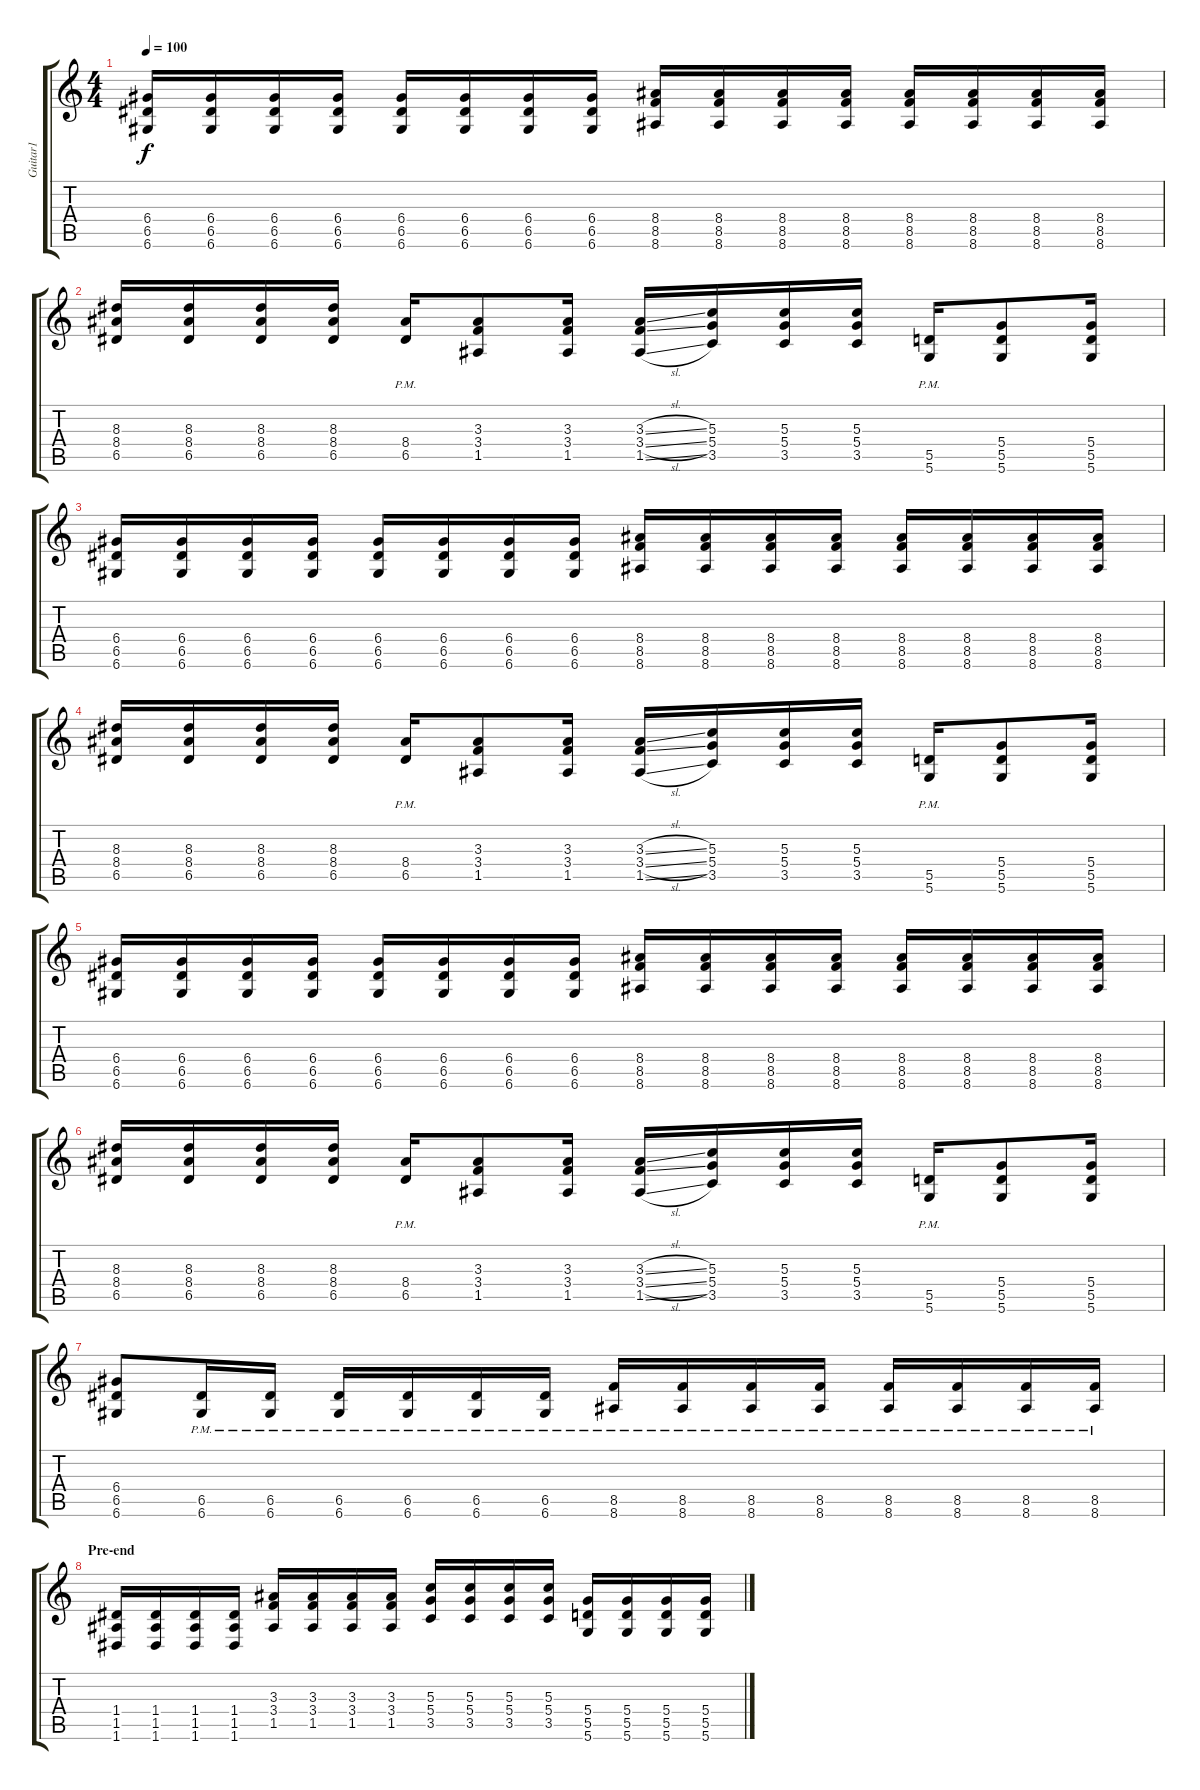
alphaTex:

\track ("Guitar1" "Guitar1") {instrument distortionguitar}
\staff {score tabs}
\tuning (E4 B3 G3 D3 A2 D2) {hide}
\ts (4 4)
\tempo 100
\clef g2
\ks c
(6.4 6.5 6.6).16{dy f} (6.4 6.5 6.6).16 (6.4 6.5 6.6).16 (6.4 6.5 6.6).16 (6.4 6.5 6.6).16 (6.4 6.5 6.6).16 (6.4 6.5 6.6).16 (6.4 6.5 6.6).16 (8.4 8.5 8.6).16 (8.4 8.5 8.6).16 (8.4 8.5 8.6).16 (8.4 8.5 8.6).16 (8.4 8.5 8.6).16 (8.4 8.5 8.6).16 (8.4 8.5 8.6).16 (8.4 8.5 8.6).16 |
(8.3 8.4 6.5).16 (8.3 8.4 6.5).16 (8.3 8.4 6.5).16 (8.3 8.4 6.5).16 (8.4{pm} 6.5{pm}).16 (3.3 3.4 1.5).8 (3.3 3.4 1.5).16 (3.3{sl} 3.4{sl} 1.5{sl}).16 (5.3 5.4 3.5).16 (5.3 5.4 3.5).16 (5.3 5.4 3.5).16 (5.5{pm} 5.6{pm}).16 (5.4 5.5 5.6).8 (5.4 5.5 5.6).16 |
(6.4 6.5 6.6).16 (6.4 6.5 6.6).16 (6.4 6.5 6.6).16 (6.4 6.5 6.6).16 (6.4 6.5 6.6).16 (6.4 6.5 6.6).16 (6.4 6.5 6.6).16 (6.4 6.5 6.6).16 (8.4 8.5 8.6).16 (8.4 8.5 8.6).16 (8.4 8.5 8.6).16 (8.4 8.5 8.6).16 (8.4 8.5 8.6).16 (8.4 8.5 8.6).16 (8.4 8.5 8.6).16 (8.4 8.5 8.6).16 |
(8.3 8.4 6.5).16 (8.3 8.4 6.5).16 (8.3 8.4 6.5).16 (8.3 8.4 6.5).16 (8.4{pm} 6.5{pm}).16 (3.3 3.4 1.5).8 (3.3 3.4 1.5).16 (3.3{sl} 3.4{sl} 1.5{sl}).16 (5.3 5.4 3.5).16 (5.3 5.4 3.5).16 (5.3 5.4 3.5).16 (5.5{pm} 5.6{pm}).16 (5.4 5.5 5.6).8 (5.4 5.5 5.6).16 |
(6.4 6.5 6.6).16 (6.4 6.5 6.6).16 (6.4 6.5 6.6).16 (6.4 6.5 6.6).16 (6.4 6.5 6.6).16 (6.4 6.5 6.6).16 (6.4 6.5 6.6).16 (6.4 6.5 6.6).16 (8.4 8.5 8.6).16 (8.4 8.5 8.6).16 (8.4 8.5 8.6).16 (8.4 8.5 8.6).16 (8.4 8.5 8.6).16 (8.4 8.5 8.6).16 (8.4 8.5 8.6).16 (8.4 8.5 8.6).16 |
(8.3 8.4 6.5).16 (8.3 8.4 6.5).16 (8.3 8.4 6.5).16 (8.3 8.4 6.5).16 (8.4{pm} 6.5{pm}).16 (3.3 3.4 1.5).8 (3.3 3.4 1.5).16 (3.3{sl} 3.4{sl} 1.5{sl}).16 (5.3 5.4 3.5).16 (5.3 5.4 3.5).16 (5.3 5.4 3.5).16 (5.5{pm} 5.6{pm}).16 (5.4 5.5 5.6).8 (5.4 5.5 5.6).16 |
(6.4 6.5 6.6).8 (6.5{pm} 6.6{pm}).16 (6.5{pm} 6.6{pm}).16 (6.5{pm} 6.6{pm}).16 (6.5{pm} 6.6{pm}).16 (6.5{pm} 6.6{pm}).16 (6.5{pm} 6.6{pm}).16 (8.5{pm} 8.6{pm}).16 (8.5{pm} 8.6{pm}).16 (8.5{pm} 8.6{pm}).16 (8.5{pm} 8.6{pm}).16 (8.5{pm} 8.6{pm}).16 (8.5{pm} 8.6{pm}).16 (8.5{pm} 8.6{pm}).16 (8.5{pm} 8.6{pm}).16 |
\section ("" "Pre-end")
(1.4 1.5 1.6).16 (1.4 1.5 1.6).16 (1.4 1.5 1.6).16 (1.4 1.5 1.6).16 (3.3 3.4 1.5).16 (3.3 3.4 1.5).16 (3.3 3.4 1.5).16 (3.3 3.4 1.5).16 (5.3 5.4 3.5).16 (5.3 5.4 3.5).16 (5.3 5.4 3.5).16 (5.3 5.4 3.5).16 (5.4 5.5 5.6).16 (5.4 5.5 5.6).16 (5.4 5.5 5.6).16 (5.4 5.5 5.6).16
